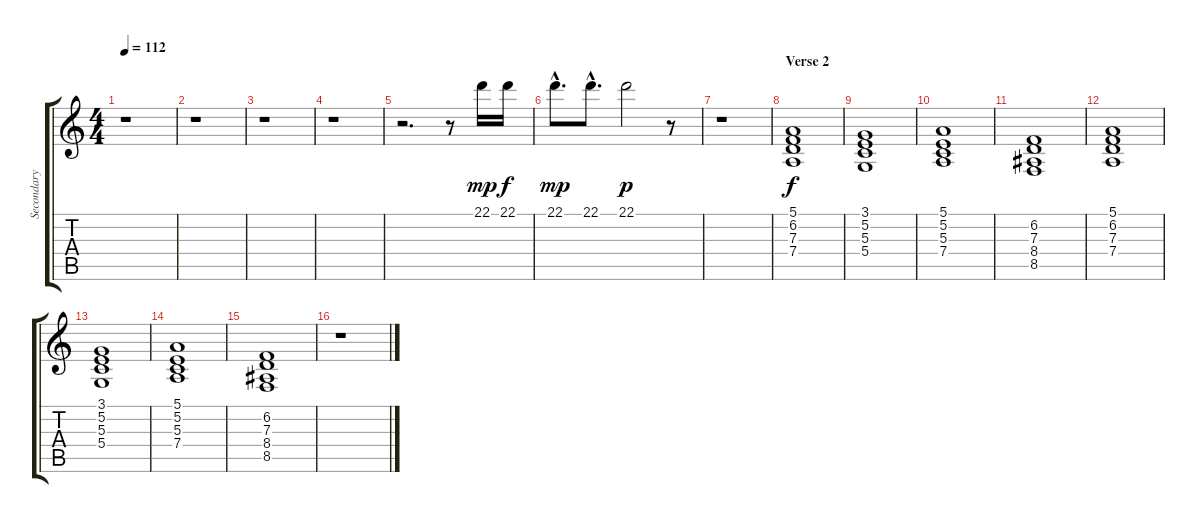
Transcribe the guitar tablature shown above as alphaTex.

\track ("Secondary Keyboard Melodies" "Secondary ") {instrument harpsichord}
\staff {score tabs}
\tuning (E4 B3 G3 D3 A2 E2) {hide}
\ts (4 4)
\tempo 112
\clef g2
\ks c
r.1{dy f} |
r.1 |
r.1 |
r.1 |
r.2{d} r.8 22.1.16{dy mp volume 8 instrument electricpiano2} 22.1.16{dy f} |
22.1{hac}.8{d dy mp} 22.1{hac}.8{d} 22.1.2{dy p} r.8{volume 10 instrument harpsichord} |
r.1 |
\section ("" "Verse 2")
(5.1 6.2 7.3 7.4).1{dy f volume 14 instrument acousticgrandpiano} |
(3.1 5.2 5.3 5.4).1 |
(5.1 5.2 5.3 7.4).1 |
(6.2 7.3 8.4 8.5).1 |
(5.1 6.2 7.3 7.4).1 |
(3.1 5.2 5.3 5.4).1 |
(5.1 5.2 5.3 7.4).1 |
(6.2 7.3 8.4 8.5).1 |
r.1{volume 13 instrument harpsichord}
